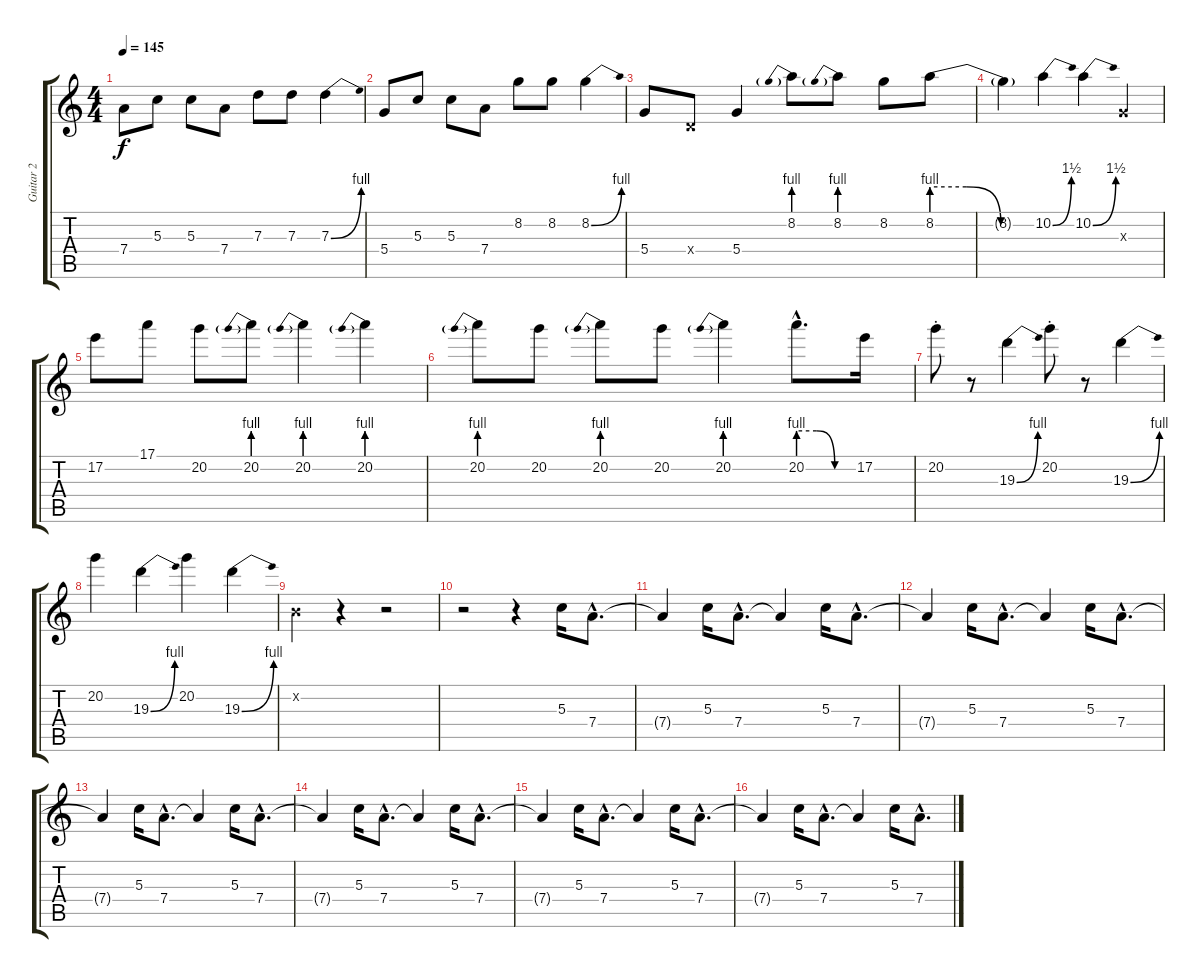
\track ("Guitar 2" "Guitar 2") {instrument distortionguitar}
\staff {score tabs}
\tuning (E4 B3 G3 D3 A2 E2) {hide}
\ts (4 4)
\tempo 145
\clef g2
\ks c
7.4.8{dy f} 5.3.8 5.3.8 7.4.8 7.3.8 7.3.8 7.3{be (bend 0 0 60 4)}.4 |
5.4.8 5.3.8 5.3.8 7.4.8 8.2.8 8.2.8 8.2{be (bend 0 0 60 4)}.4 |
5.4.8 0.4{x}.8 5.4.4 8.2{be (prebend 0 4 60 4)}.8 8.2{be (prebend 0 4 60 4)}.8 8.2.8 8.2{be (custom 0 4 20 4 40 0 60 0)}.8 |
8.2{t}.4 10.2{be (bend 0 0 60 6)}.4 10.2{be (bend 0 0 60 6)}.4 0.3{x}.4 |
17.2.8 17.1.8 20.2.8 20.2{be (prebend 0 4 60 4)}.8 20.2{be (prebend 0 4 60 4)}.4 20.2{be (prebend 0 4 60 4)}.4 |
20.2{be (prebend 0 4 60 4)}.8 20.2.8 20.2{be (prebend 0 4 60 4)}.8 20.2.8 20.2{be (prebend 0 4 60 4)}.4 20.2{be (custom 0 4 20 4 40 0 60 0) hac}.8{d} 17.2.16 |
20.2{st}.8 r.8 19.3{be (bend 0 0 60 4)}.4 20.2{st}.8 r.8 19.3{be (bend 0 0 60 4)}.4 |
20.2.4 19.3{be (bend 0 0 60 4)}.4 20.2.4 19.3{be (bend 0 0 60 4)}.4 |
0.2{x}.4 r.4 r.2 |
r.2 r.4 5.3.16 7.4{hac}.8{d} |
7.4{t}.4 5.3.16 7.4{hac}.8{d} 7.4{t}.4 5.3.16 7.4{hac}.8{d} |
7.4{t}.4 5.3.16 7.4{hac}.8{d} 7.4{t}.4 5.3.16 7.4{hac}.8{d} |
7.4{t}.4 5.3.16 7.4{hac}.8{d} 7.4{t}.4 5.3.16 7.4{hac}.8{d} |
7.4{t}.4 5.3.16 7.4{hac}.8{d} 7.4{t}.4 5.3.16 7.4{hac}.8{d} |
7.4{t}.4 5.3.16 7.4{hac}.8{d} 7.4{t}.4 5.3.16 7.4{hac}.8{d} |
7.4{t}.4 5.3.16 7.4{hac}.8{d} 7.4{t}.4 5.3.16 7.4{hac}.8{d}
